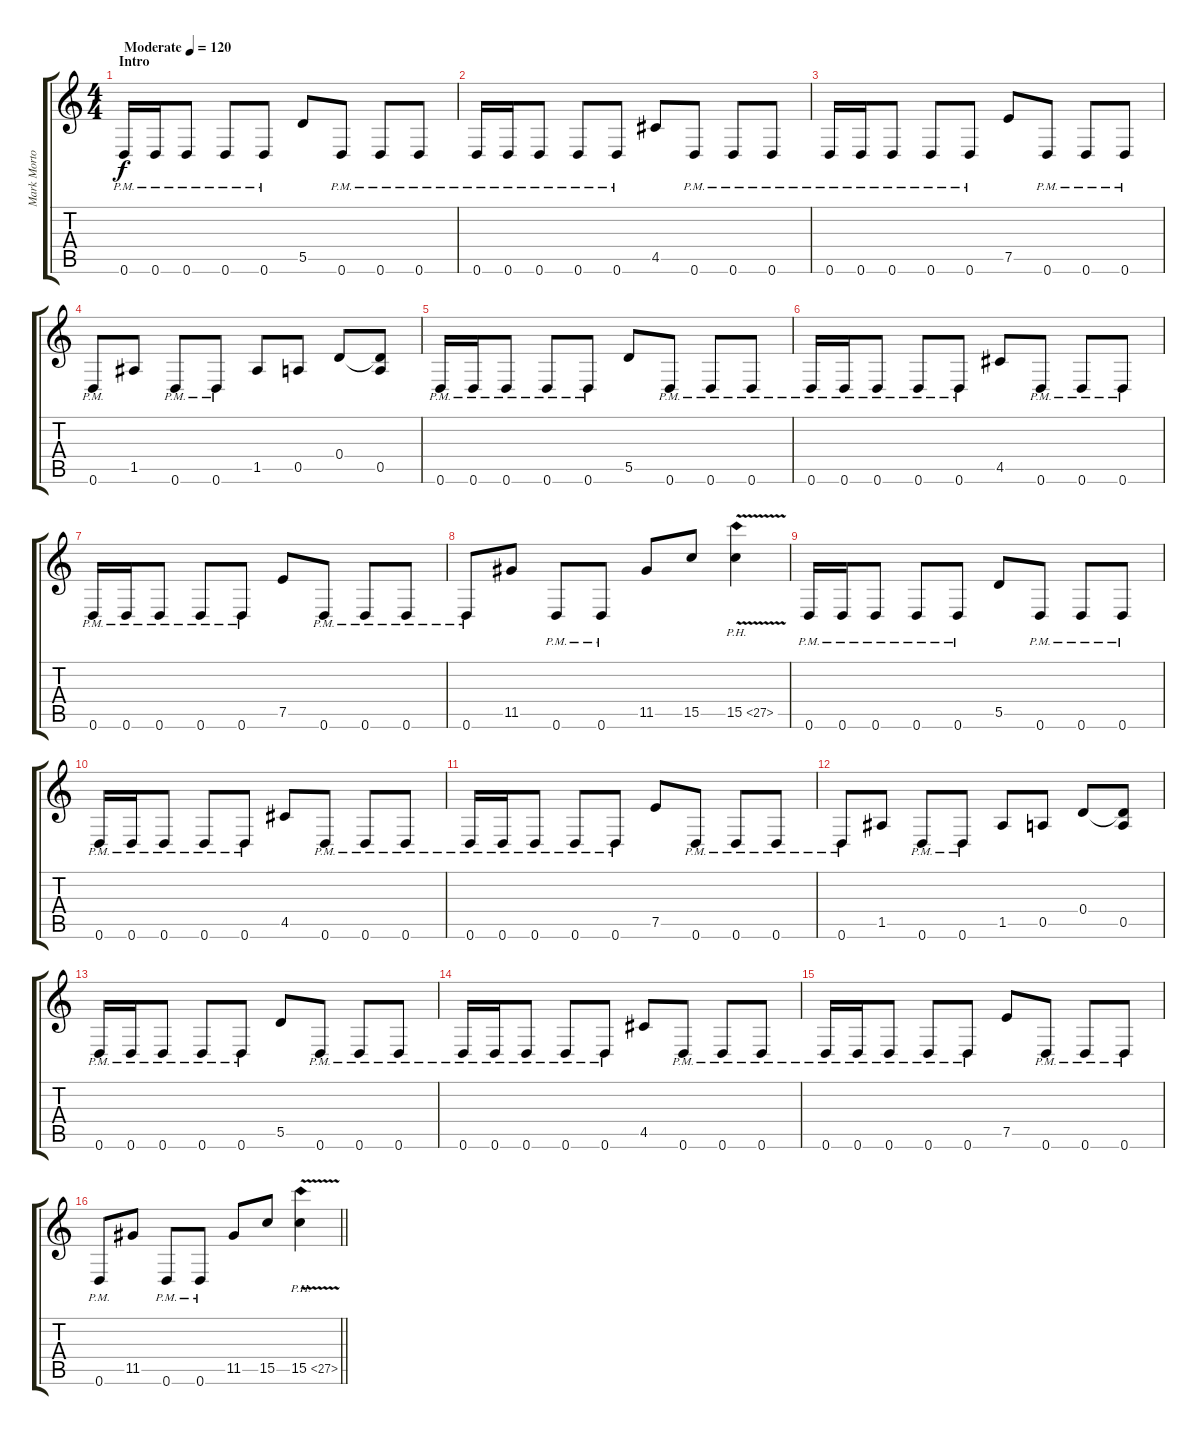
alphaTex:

\track ("Mark Morton - Rhythm" "Mark Morto") {instrument distortionguitar}
\staff {score tabs}
\tuning (E4 B3 G3 D3 A2 D2) {hide}
\ts (4 4)
\section ("" "Intro")
\tempo (120 "Moderate")
\clef g2
\ks c
0.6{pm}.16{dy f instrument distortionguitar} 0.6{pm}.16 0.6{pm}.8 0.6{pm}.8 0.6{pm}.8 5.5.8 0.6{pm}.8 0.6{pm}.8 0.6{pm}.8 |
0.6{pm}.16 0.6{pm}.16 0.6{pm}.8 0.6{pm}.8 0.6{pm}.8 4.5.8 0.6{pm}.8 0.6{pm}.8 0.6{pm}.8 |
0.6{pm}.16 0.6{pm}.16 0.6{pm}.8 0.6{pm}.8 0.6{pm}.8 7.5.8 0.6{pm}.8 0.6{pm}.8 0.6{pm}.8 |
0.6{pm}.8 1.5.8 0.6{pm}.8 0.6{pm}.8 1.5.8 0.5.8 0.4.8 (0.4{t} 0.5).8 |
0.6{pm}.16 0.6{pm}.16 0.6{pm}.8 0.6{pm}.8 0.6{pm}.8 5.5.8 0.6{pm}.8 0.6{pm}.8 0.6{pm}.8 |
0.6{pm}.16 0.6{pm}.16 0.6{pm}.8 0.6{pm}.8 0.6{pm}.8 4.5.8 0.6{pm}.8 0.6{pm}.8 0.6{pm}.8 |
0.6{pm}.16 0.6{pm}.16 0.6{pm}.8 0.6{pm}.8 0.6{pm}.8 7.5.8 0.6{pm}.8 0.6{pm}.8 0.6{pm}.8 |
0.6{pm}.8 11.5.8 0.6{pm}.8 0.6{pm}.8 11.5.8 15.5.8 15.5{ph 12 v}.4 |
0.6{pm}.16 0.6{pm}.16 0.6{pm}.8 0.6{pm}.8 0.6{pm}.8 5.5.8 0.6{pm}.8 0.6{pm}.8 0.6{pm}.8 |
0.6{pm}.16 0.6{pm}.16 0.6{pm}.8 0.6{pm}.8 0.6{pm}.8 4.5.8 0.6{pm}.8 0.6{pm}.8 0.6{pm}.8 |
0.6{pm}.16 0.6{pm}.16 0.6{pm}.8 0.6{pm}.8 0.6{pm}.8 7.5.8 0.6{pm}.8 0.6{pm}.8 0.6{pm}.8 |
0.6{pm}.8 1.5.8 0.6{pm}.8 0.6{pm}.8 1.5.8 0.5.8 0.4.8 (0.4{t} 0.5).8 |
0.6{pm}.16 0.6{pm}.16 0.6{pm}.8 0.6{pm}.8 0.6{pm}.8 5.5.8 0.6{pm}.8 0.6{pm}.8 0.6{pm}.8 |
0.6{pm}.16 0.6{pm}.16 0.6{pm}.8 0.6{pm}.8 0.6{pm}.8 4.5.8 0.6{pm}.8 0.6{pm}.8 0.6{pm}.8 |
0.6{pm}.16 0.6{pm}.16 0.6{pm}.8 0.6{pm}.8 0.6{pm}.8 7.5.8 0.6{pm}.8 0.6{pm}.8 0.6{pm}.8 |
\barLineRight lightlight
0.6{pm}.8 11.5.8 0.6{pm}.8 0.6{pm}.8 11.5.8 15.5.8 15.5{ph 12 v}.4
